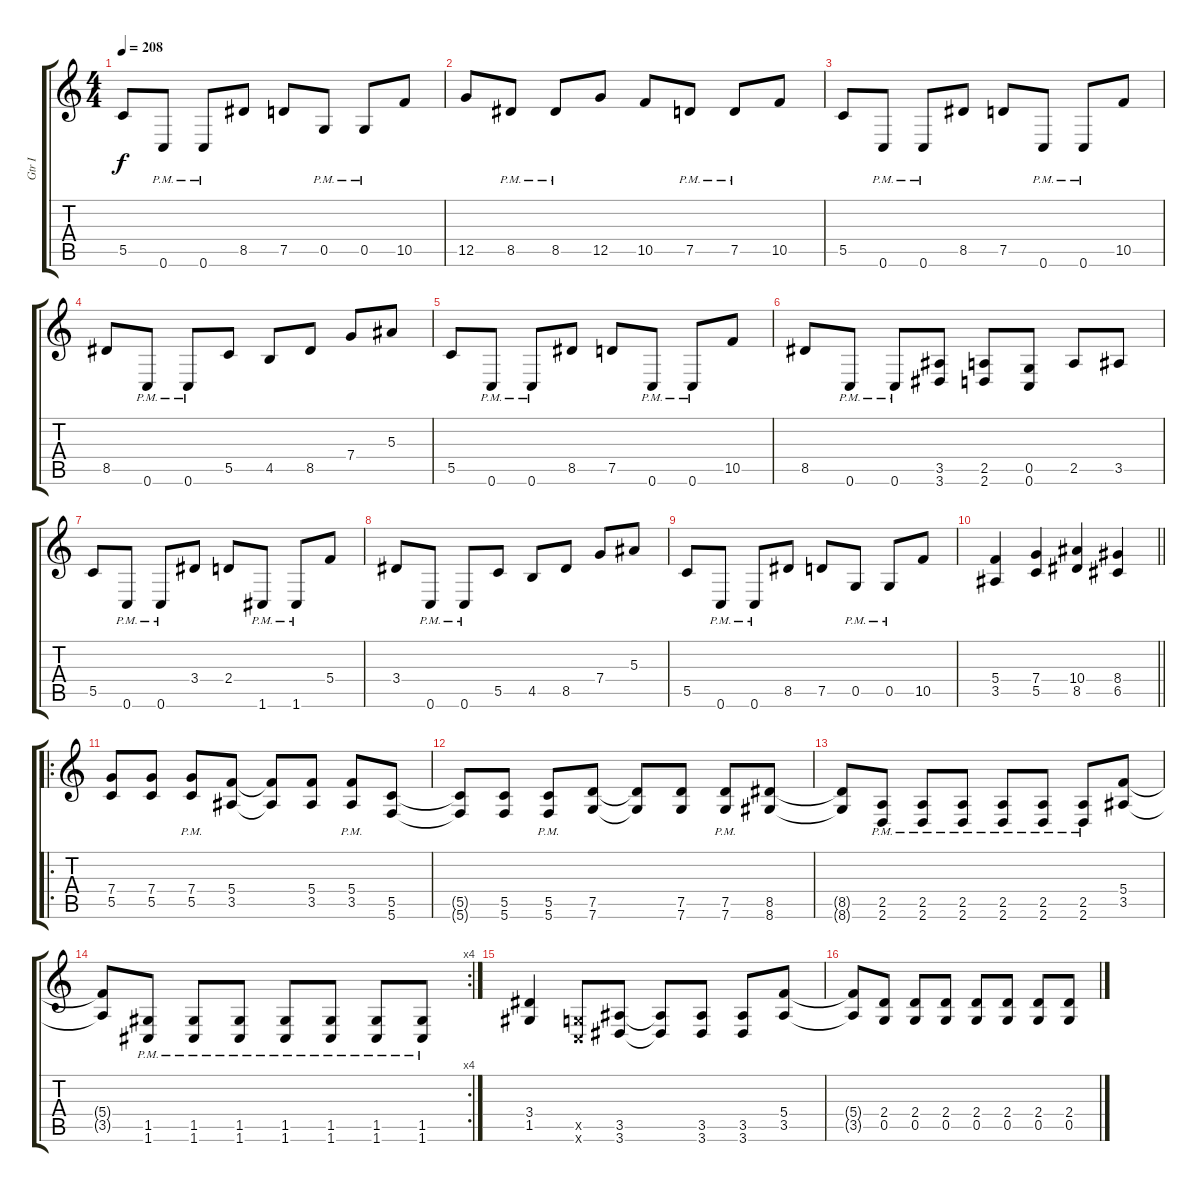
\track ("Gtr I" "Gtr I") {instrument overdrivenguitar}
\staff {score tabs}
\tuning (D4 A3 F3 C3 G2 C2) {hide}
\ts (4 4)
\tempo 208
\clef g2
\ks c
5.5.8{dy f} 0.6{pm}.8 0.6{pm}.8 8.5.8 7.5.8 0.5{pm}.8 0.5{pm}.8 10.5.8 |
12.5.8 8.5{pm}.8 8.5{pm}.8 12.5.8 10.5.8 7.5{pm}.8 7.5{pm}.8 10.5.8 |
5.5.8 0.6{pm}.8 0.6{pm}.8 8.5.8 7.5.8 0.6{pm}.8 0.6{pm}.8 10.5.8 |
8.5.8 0.6{pm}.8 0.6{pm}.8 5.5.8 4.5.8 8.5.8 7.4.8 5.3.8 |
5.5.8 0.6{pm}.8 0.6{pm}.8 8.5.8 7.5.8 0.6{pm}.8 0.6{pm}.8 10.5.8 |
8.5.8 0.6{pm}.8 0.6{pm}.8 (3.5 3.6).8 (2.5 2.6).8 (0.5 0.6).8 2.5.8 3.5.8 |
5.5.8 0.6{pm}.8 0.6{pm}.8 3.4.8 2.4.8 1.6{pm}.8 1.6{pm}.8 5.4.8 |
3.4.8 0.6{pm}.8 0.6{pm}.8 5.5.8 4.5.8 8.5.8 7.4.8 5.3.8 |
5.5.8 0.6{pm}.8 0.6{pm}.8 8.5.8 7.5.8 0.5{pm}.8 0.5{pm}.8 10.5.8 |
\barLineRight lightlight
(5.4 3.5).4 (7.4 5.5).4 (10.4 8.5).4 (8.4 6.5).4 |
\ro
(7.4 5.5).8{volume 13} (7.4 5.5).8 (7.4{pm} 5.5{pm}).8 (5.4 3.5).8 (5.4{t} 3.5{t}).8 (5.4 3.5).8 (5.4{pm} 3.5{pm}).8 (5.5 5.6).8 |
(5.5{t} 5.6{t}).8 (5.5 5.6).8 (5.5{pm} 5.6{pm}).8 (7.5 7.6).8 (7.5{t} 7.6{t}).8 (7.5 7.6).8 (7.5{pm} 7.6{pm}).8 (8.5 8.6).8 |
(8.5{t} 8.6{t}).8 (2.5{pm} 2.6{pm}).8 (2.5{pm} 2.6{pm}).8 (2.5{pm} 2.6{pm}).8 (2.5{pm} 2.6{pm}).8 (2.5{pm} 2.6{pm}).8 (2.5{pm} 2.6{pm}).8 (5.4 3.5).8 |
\rc 4
(5.4{t} 3.5{t}).8 (1.5{pm} 1.6{pm}).8 (1.5{pm} 1.6{pm}).8 (1.5{pm} 1.6{pm}).8 (1.5{pm} 1.6{pm}).8 (1.5{pm} 1.6{pm}).8 (1.5{pm} 1.6{pm}).8 (1.5{pm} 1.6{pm}).8 |
(3.4 1.5).4 (0.5{x} 0.6{x}).8 (3.5 3.6).8 (3.5{t} 3.6{t}).8 (3.5 3.6).8 (3.5 3.6).8 (5.4 3.5).8 |
(5.4{t} 3.5{t}).8 (2.4 0.5).8 (2.4 0.5).8 (2.4 0.5).8 (2.4 0.5).8 (2.4 0.5).8 (2.4 0.5).8 (2.4 0.5).8
